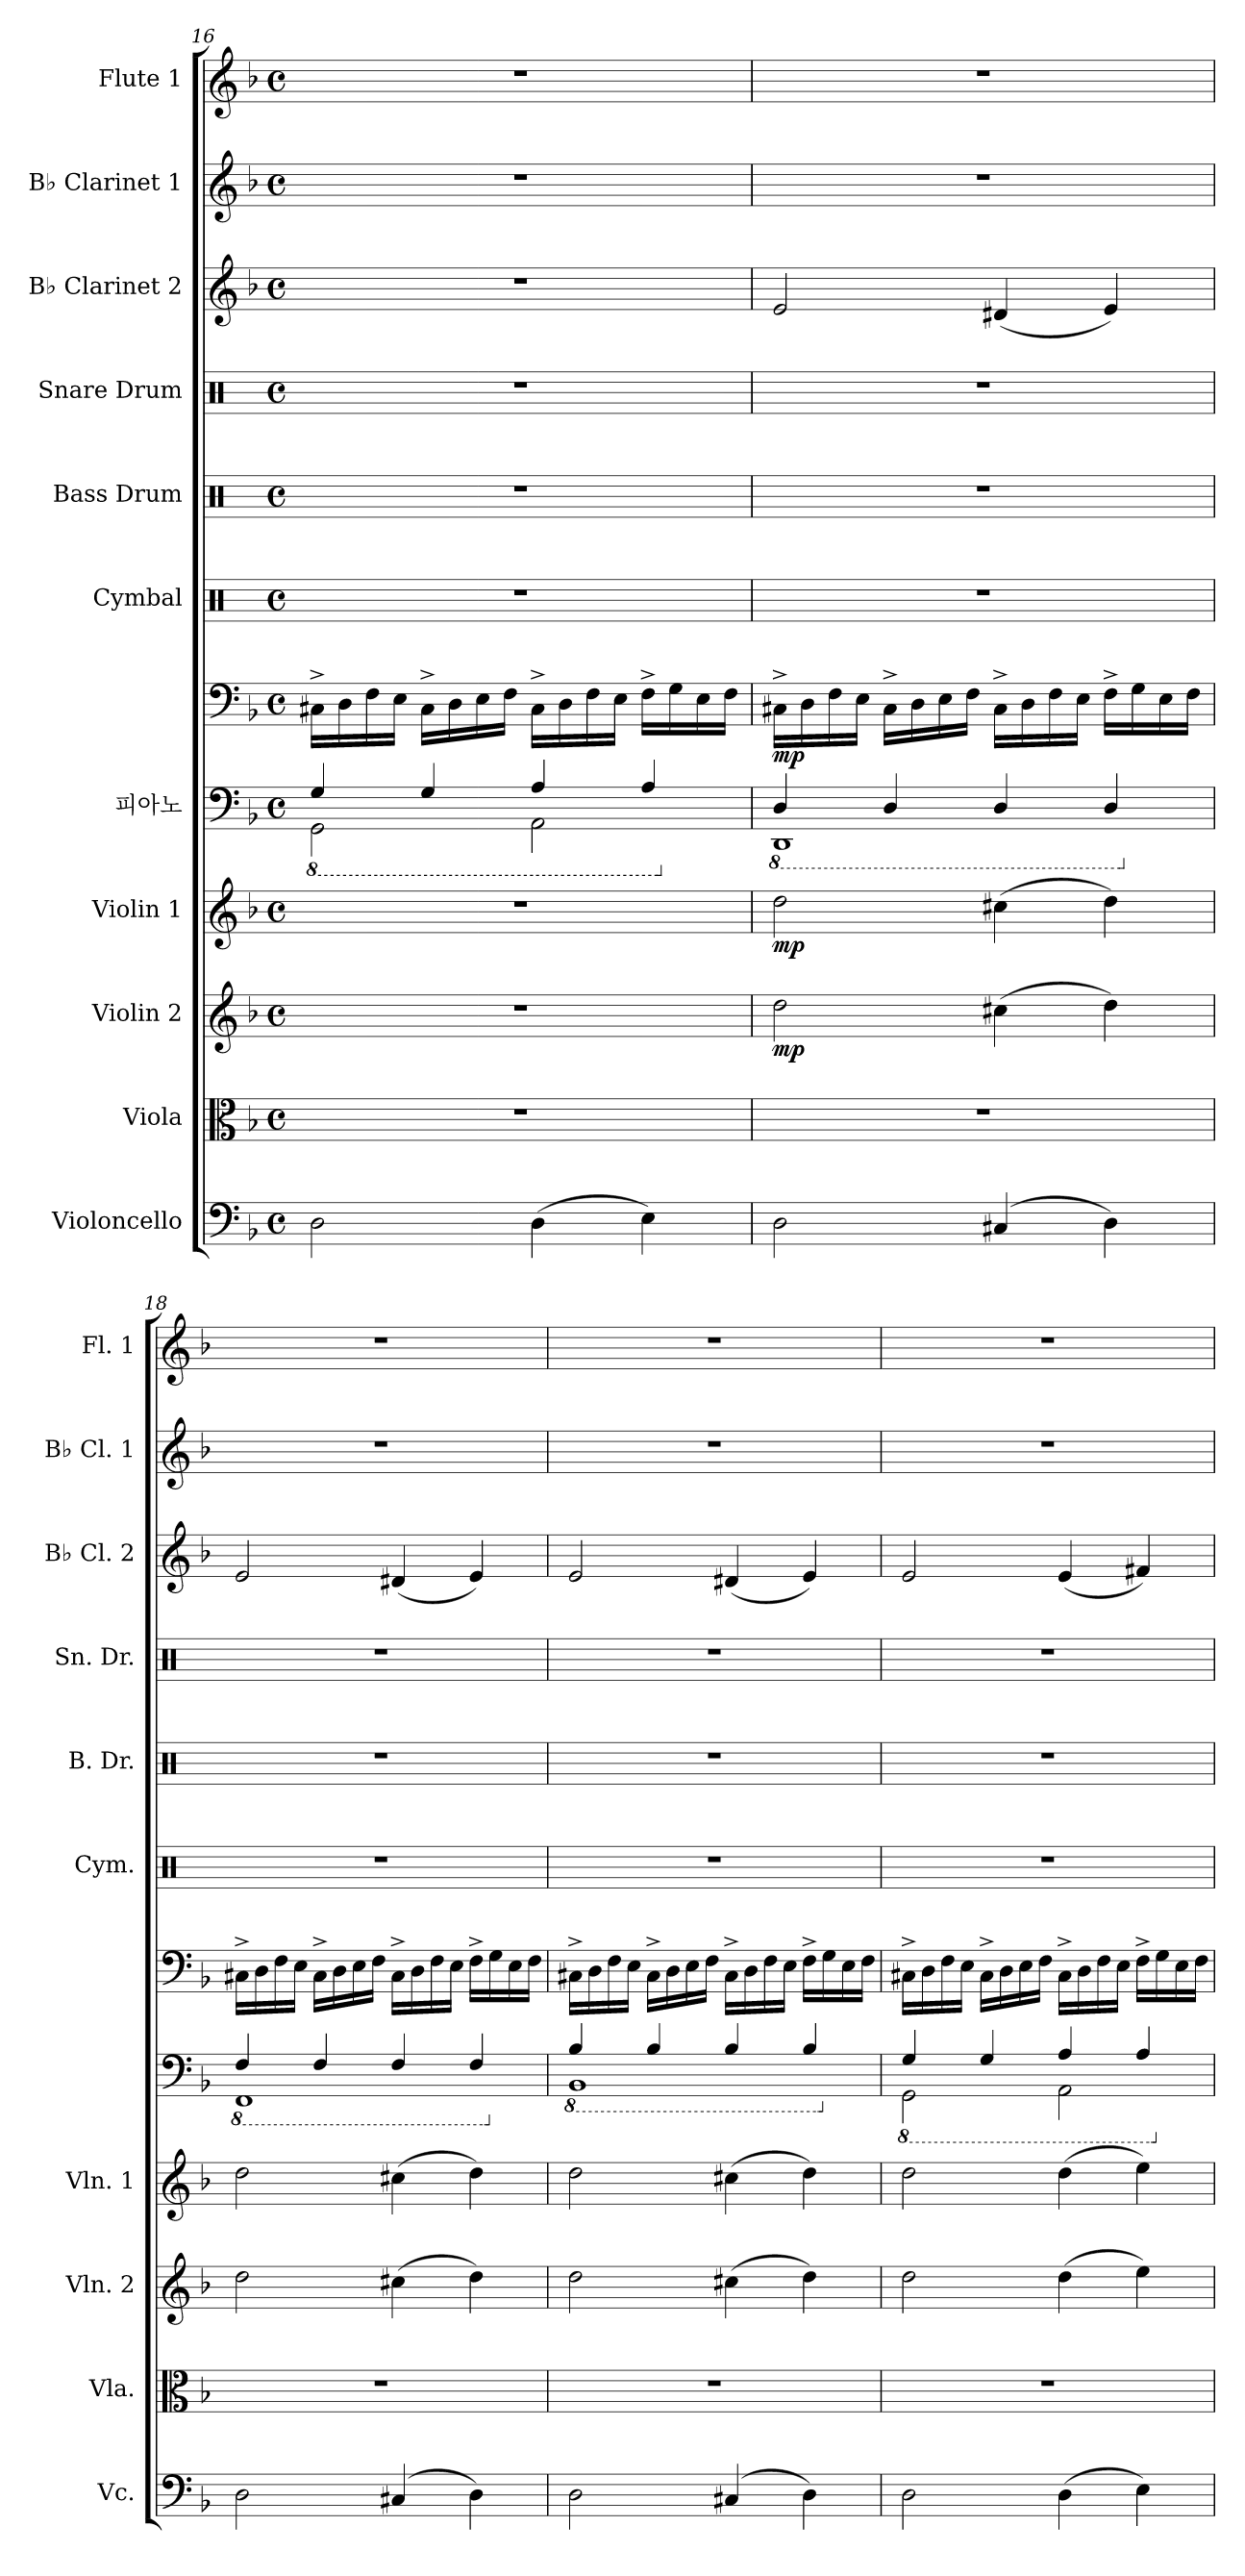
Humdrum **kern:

**kern	**kern	**kern	**dynam	**kern	**dynam	**kern	**kern	**dynam	**kern	**kern	**kern	**kern	**kern	**kern
*part11	*part10	*part9	*part9	*part8	*part8	*part7	*part7	*part7	*part6	*part5	*part4	*part3	*part2	*part1
*staff12	*staff11	*staff10	*staff10	*staff9	*staff9	*staff8	*staff7	*staff7/8	*staff6	*staff5	*staff4	*staff3	*staff2	*staff1
*I"Violoncello	*I"Viola	*I"Violin 2	*	*I"Violin 1	*	*I"피아노	*	*	*I"Cymbal	*I"Bass Drum	*I"Snare Drum	*I"B♭ Clarinet 2	*I"B♭ Clarinet 1	*I"Flute 1
*I'Vc.	*I'Vla.	*I'Vln. 2	*	*I'Vln. 1	*	*	*	*	*I'Cym.	*I'B. Dr.	*I'Sn. Dr.	*I'B♭ Cl. 2	*I'B♭ Cl. 1	*I'Fl. 1
*clefF4	*clefC3	*clefG2	*	*clefG2	*	*clefF4	*clefF4	*	*clefX	*clefX	*clefX	*clefG2	*clefG2	*clefG2
*	*	*	*	*	*	*	*	*	*	*	*	*ITrd1c2	*ITrd1c2	*
*k[b-]	*k[b-]	*k[b-]	*	*k[b-]	*	*k[b-]	*k[b-]	*	*k[]	*k[]	*k[]	*k[b-e-a-]	*k[b-e-a-]	*k[b-]
*M4/4	*M4/4	*M4/4	*	*M4/4	*	*M4/4	*M4/4	*	*M4/4	*M4/4	*M4/4	*M4/4	*M4/4	*M4/4
*met(c)	*met(c)	*met(c)	*	*met(c)	*	*met(c)	*met(c)	*	*met(c)	*met(c)	*met(c)	*met(c)	*met(c)	*met(c)
*	*	*	*	*	*	*8ba	*	*	*	*	*	*	*	*
=16	=16	=16	=16	=16	=16	=16	=16	=16	=16	=16	=16	=16	=16	=16
*	*	*	*	*	*	*^	*	*	*	*	*	*	*	*
2D\	1r	1r	.	1r	.	4GG/	2GGG\	16C#X^\LL	.	1r	1r	1r	1r	1r	1r
.	.	.	.	.	.	.	.	16D\	.	.	.	.	.	.	.
.	.	.	.	.	.	.	.	16F\	.	.	.	.	.	.	.
.	.	.	.	.	.	.	.	16E\JJ	.	.	.	.	.	.	.
.	.	.	.	.	.	4GG/	.	16C#^\LL	.	.	.	.	.	.	.
.	.	.	.	.	.	.	.	16D\	.	.	.	.	.	.	.
.	.	.	.	.	.	.	.	16E\	.	.	.	.	.	.	.
.	.	.	.	.	.	.	.	16F\JJ	.	.	.	.	.	.	.
(4D\	.	.	.	.	.	4AA/	2AAA\	16C#^\LL	.	.	.	.	.	.	.
.	.	.	.	.	.	.	.	16D\	.	.	.	.	.	.	.
.	.	.	.	.	.	.	.	16F\	.	.	.	.	.	.	.
.	.	.	.	.	.	.	.	16E\JJ	.	.	.	.	.	.	.
4E\)	.	.	.	.	.	4AA/	.	16F^\LL	.	.	.	.	.	.	.
.	.	.	.	.	.	.	.	16G\	.	.	.	.	.	.	.
.	.	.	.	.	.	.	.	16E\	.	.	.	.	.	.	.
.	.	.	.	.	.	.	.	16F\JJ	.	.	.	.	.	.	.
=17	=17	=17	=17	=17	=17	=17	=17	=17	=17	=17	=17	=17	=17	=17	=17
*	*	*	*	*	*	*X8ba	*	*	*	*	*	*	*	*	*
*	*	*	*	*	*	*8ba	*	*	*	*	*	*	*	*	*
!	!	!	!LO:DY:b	!	!LO:DY:b	!	!	!	!LO:DY:b	!	!	!	!	!	!
2D\	1r	2dd\	mp	2dd\	mp	4DD/	1DDD	16C#X^\LL	mp	1r	1r	1r	2d/	1r	1r
.	.	.	.	.	.	.	.	16D\	.	.	.	.	.	.	.
.	.	.	.	.	.	.	.	16F\	.	.	.	.	.	.	.
.	.	.	.	.	.	.	.	16E\JJ	.	.	.	.	.	.	.
.	.	.	.	.	.	4DD/	.	16C#^\LL	.	.	.	.	.	.	.
.	.	.	.	.	.	.	.	16D\	.	.	.	.	.	.	.
.	.	.	.	.	.	.	.	16E\	.	.	.	.	.	.	.
.	.	.	.	.	.	.	.	16F\JJ	.	.	.	.	.	.	.
(4C#X/	.	(4cc#X\	.	(4cc#X\	.	4DD/	.	16C#^\LL	.	.	.	.	(4c#X/	.	.
.	.	.	.	.	.	.	.	16D\	.	.	.	.	.	.	.
.	.	.	.	.	.	.	.	16F\	.	.	.	.	.	.	.
.	.	.	.	.	.	.	.	16E\JJ	.	.	.	.	.	.	.
4D\)	.	4dd\)	.	4dd\)	.	4DD/	.	16F^\LL	.	.	.	.	4d/)	.	.
.	.	.	.	.	.	.	.	16G\	.	.	.	.	.	.	.
.	.	.	.	.	.	.	.	16E\	.	.	.	.	.	.	.
.	.	.	.	.	.	.	.	16F\JJ	.	.	.	.	.	.	.
=18	=18	=18	=18	=18	=18	=18	=18	=18	=18	=18	=18	=18	=18	=18	=18
*	*	*	*	*	*	*X8ba	*	*	*	*	*	*	*	*	*
*	*	*	*	*	*	*8ba	*	*	*	*	*	*	*	*	*
2D\	1r	2dd\	.	2dd\	.	4FF/	1FFF	16C#X^\LL	.	1r	1r	1r	2d/	1r	1r
.	.	.	.	.	.	.	.	16D\	.	.	.	.	.	.	.
.	.	.	.	.	.	.	.	16F\	.	.	.	.	.	.	.
.	.	.	.	.	.	.	.	16E\JJ	.	.	.	.	.	.	.
.	.	.	.	.	.	4FF/	.	16C#^\LL	.	.	.	.	.	.	.
.	.	.	.	.	.	.	.	16D\	.	.	.	.	.	.	.
.	.	.	.	.	.	.	.	16E\	.	.	.	.	.	.	.
.	.	.	.	.	.	.	.	16F\JJ	.	.	.	.	.	.	.
(4C#X/	.	(4cc#X\	.	(4cc#X\	.	4FF/	.	16C#^\LL	.	.	.	.	(4c#X/	.	.
.	.	.	.	.	.	.	.	16D\	.	.	.	.	.	.	.
.	.	.	.	.	.	.	.	16F\	.	.	.	.	.	.	.
.	.	.	.	.	.	.	.	16E\JJ	.	.	.	.	.	.	.
4D\)	.	4dd\)	.	4dd\)	.	4FF/	.	16F^\LL	.	.	.	.	4d/)	.	.
.	.	.	.	.	.	.	.	16G\	.	.	.	.	.	.	.
.	.	.	.	.	.	.	.	16E\	.	.	.	.	.	.	.
.	.	.	.	.	.	.	.	16F\JJ	.	.	.	.	.	.	.
=19	=19	=19	=19	=19	=19	=19	=19	=19	=19	=19	=19	=19	=19	=19	=19
*	*	*	*	*	*	*X8ba	*	*	*	*	*	*	*	*	*
*	*	*	*	*	*	*8ba	*	*	*	*	*	*	*	*	*
2D\	1r	2dd\	.	2dd\	.	4BB-/	1BBB-	16C#X^\LL	.	1r	1r	1r	2d/	1r	1r
.	.	.	.	.	.	.	.	16D\	.	.	.	.	.	.	.
.	.	.	.	.	.	.	.	16F\	.	.	.	.	.	.	.
.	.	.	.	.	.	.	.	16E\JJ	.	.	.	.	.	.	.
.	.	.	.	.	.	4BB-/	.	16C#^\LL	.	.	.	.	.	.	.
.	.	.	.	.	.	.	.	16D\	.	.	.	.	.	.	.
.	.	.	.	.	.	.	.	16E\	.	.	.	.	.	.	.
.	.	.	.	.	.	.	.	16F\JJ	.	.	.	.	.	.	.
(4C#X/	.	(4cc#X\	.	(4cc#X\	.	4BB-/	.	16C#^\LL	.	.	.	.	(4c#X/	.	.
.	.	.	.	.	.	.	.	16D\	.	.	.	.	.	.	.
.	.	.	.	.	.	.	.	16F\	.	.	.	.	.	.	.
.	.	.	.	.	.	.	.	16E\JJ	.	.	.	.	.	.	.
4D\)	.	4dd\)	.	4dd\)	.	4BB-/	.	16F^\LL	.	.	.	.	4d/)	.	.
.	.	.	.	.	.	.	.	16G\	.	.	.	.	.	.	.
.	.	.	.	.	.	.	.	16E\	.	.	.	.	.	.	.
.	.	.	.	.	.	.	.	16F\JJ	.	.	.	.	.	.	.
!!LO:PB:g=z
=20	=20	=20	=20	=20	=20	=20	=20	=20	=20	=20	=20	=20	=20	=20	=20
*	*	*	*	*	*	*X8ba	*	*	*	*	*	*	*	*	*
*	*	*	*	*	*	*8ba	*	*	*	*	*	*	*	*	*
2D\	1r	2dd\	.	2dd\	.	4GG/	2GGG\	16C#X^\LL	.	1r	1r	1r	2d/	1r	1r
.	.	.	.	.	.	.	.	16D\	.	.	.	.	.	.	.
.	.	.	.	.	.	.	.	16F\	.	.	.	.	.	.	.
.	.	.	.	.	.	.	.	16E\JJ	.	.	.	.	.	.	.
.	.	.	.	.	.	4GG/	.	16C#^\LL	.	.	.	.	.	.	.
.	.	.	.	.	.	.	.	16D\	.	.	.	.	.	.	.
.	.	.	.	.	.	.	.	16E\	.	.	.	.	.	.	.
.	.	.	.	.	.	.	.	16F\JJ	.	.	.	.	.	.	.
(4D\	.	(4dd\	.	(4dd\	.	4AA/	2AAA\	16C#^\LL	.	.	.	.	(4d/	.	.
.	.	.	.	.	.	.	.	16D\	.	.	.	.	.	.	.
.	.	.	.	.	.	.	.	16F\	.	.	.	.	.	.	.
.	.	.	.	.	.	.	.	16E\JJ	.	.	.	.	.	.	.
4E\)	.	4ee\)	.	4ee\)	.	4AA/	.	16F^\LL	.	.	.	.	4en/)	.	.
.	.	.	.	.	.	.	.	16G\	.	.	.	.	.	.	.
.	.	.	.	.	.	.	.	16E\	.	.	.	.	.	.	.
.	.	.	.	.	.	.	.	16F\JJ	.	.	.	.	.	.	.
*	*	*	*	*	*	*v	*v	*	*	*	*	*	*	*	*
*	*	*	*	*	*	*X8ba	*	*	*	*	*	*	*	*
=	=	=	=	=	=	=	=	=	=	=	=	=	=	=
*-	*-	*-	*-	*-	*-	*-	*-	*-	*-	*-	*-	*-	*-	*-
